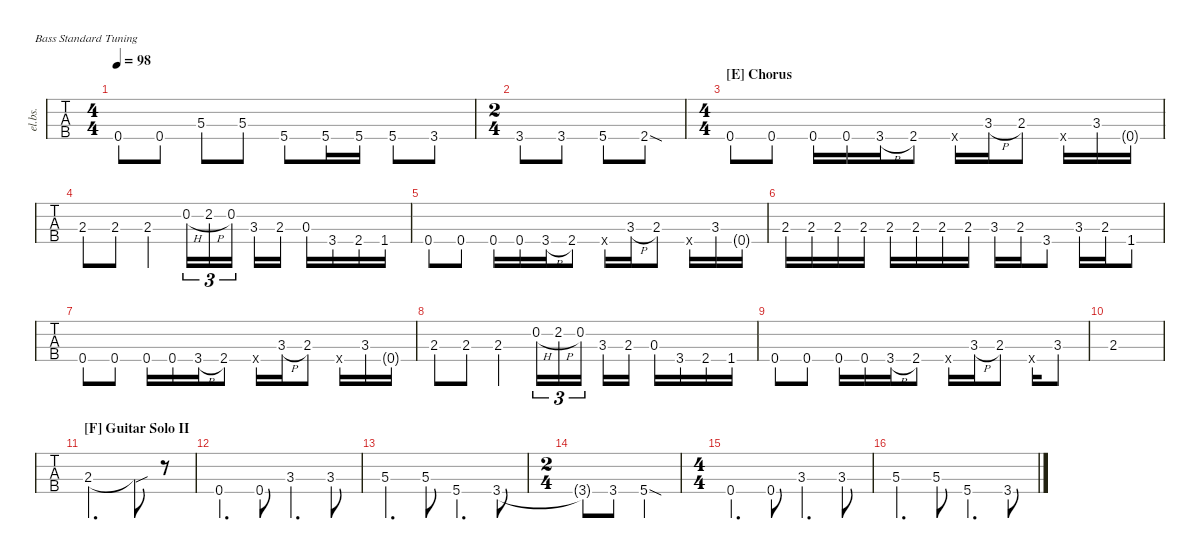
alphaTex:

\defaultSystemsLayout 4
\hideDynamics
\bracketExtendMode nobrackets
\track ("Bass" "el.bs.") {instrument electricbassfinger}
\staff {tabs}
\tuning (G2 D2 A1 E1)
\ts (4 4)
\tempo 98
\clef f4
\ks eminor
0.4{acc forcenatural}.8{dy mf} 0.4{acc forcenatural}.8 5.3{acc forcenatural}.8 5.3{acc forcenatural}.8 5.4{acc forcenatural}.8 5.4{acc forcenatural}.16 5.4{acc forcenatural}.16 5.4{acc forcenatural}.8 3.4{acc forcenatural}.8 |
\ts (2 4)
\beaming (8 2 2)
3.4{acc forcenatural}.8 3.4{acc forcenatural}.8 5.4{acc forcenatural}.8 2.4{sod acc #}.8 |
\ts (4 4)
\beaming (8 2 2 2 2)
\section ("E" "Chorus")
0.4{acc forcenatural}.8{dy f} 0.4{acc forcenatural}.8 0.4{acc forcenatural}.16 0.4{acc forcenatural}.16 3.4{h acc forcenatural}.16 2.4{st acc #}.8 0.4{x acc forcenatural}.16 3.3{h acc forcenatural}.16 2.3{st acc forcenatural}.8 0.4{x acc forcenatural}.16 3.3{acc forcenatural}.16 0.4{g acc forcenatural}.16 |
2.3{acc forcenatural}.8 2.3{acc forcenatural}.8 2.3{acc forcenatural}.4 0.2{h acc forcenatural}.16{tu (3 2)} 2.2{h acc forcenatural}.16{tu (3 2)} 0.2{acc forcenatural}.16{tu (3 2)} 3.3{acc forcenatural}.16 2.3{acc forcenatural}.16 0.3{acc forcenatural}.16 3.4{acc forcenatural}.16 2.4{acc #}.16 1.4{acc forcenatural}.16 |
0.4{acc forcenatural}.8 0.4{acc forcenatural}.8 0.4{acc forcenatural}.16 0.4{acc forcenatural}.16 3.4{h acc forcenatural}.16 2.4{st acc #}.8 0.4{x acc forcenatural}.16 3.3{h acc forcenatural}.16 2.3{st acc forcenatural}.8 0.4{x acc forcenatural}.16 3.3{acc forcenatural}.16 0.4{g acc forcenatural}.16 |
2.3{acc forcenatural}.16 2.3{acc forcenatural}.16 2.3{acc forcenatural}.16 2.3{acc forcenatural}.16 2.3{acc forcenatural}.16 2.3{acc forcenatural}.16 2.3{acc forcenatural}.16 2.3{acc forcenatural}.16 3.3{acc forcenatural}.16 2.3{acc forcenatural}.16 3.4{acc forcenatural}.8 3.3{acc forcenatural}.16 2.3{acc forcenatural}.16 1.4{ac acc forcenatural}.8 |
0.4{acc forcenatural}.8 0.4{acc forcenatural}.8 0.4{acc forcenatural}.16 0.4{acc forcenatural}.16 3.4{h acc forcenatural}.16 2.4{st acc #}.8 0.4{x acc forcenatural}.16 3.3{h acc forcenatural}.16 2.3{st acc forcenatural}.8 0.4{x acc forcenatural}.16 3.3{acc forcenatural}.16 0.4{g acc forcenatural}.16 |
2.3{acc forcenatural}.8 2.3{acc forcenatural}.8 2.3{acc forcenatural}.4 0.2{h acc forcenatural}.16{tu (3 2)} 2.2{h acc forcenatural}.16{tu (3 2)} 0.2{acc forcenatural}.16{tu (3 2)} 3.3{acc forcenatural}.16 2.3{acc forcenatural}.16 0.3{acc forcenatural}.16 3.4{acc forcenatural}.16 2.4{acc #}.16 1.4{acc forcenatural}.16 |
0.4{acc forcenatural}.8 0.4{acc forcenatural}.8 0.4{acc forcenatural}.16 0.4{acc forcenatural}.16 3.4{h acc forcenatural}.16 2.4{st acc #}.8 0.4{x acc forcenatural}.16 3.3{h acc forcenatural}.16 2.3{st acc forcenatural}.8 0.4{x acc forcenatural}.16 3.3{st acc forcenatural}.8 |
2.3{acc forcenatural}.1{dy mf} |
\section ("F" "Guitar Solo II")
2.3{acc forcenatural}.2{d dy f} 2.3{sou t acc forcenatural}.8 r.8 |
0.4{acc forcenatural}.4{d dy mf} 0.4{acc forcenatural}.8 3.3{acc forcenatural}.4{d} 3.3{st acc forcenatural}.8 |
5.3{acc forcenatural}.4{d} 5.3{acc forcenatural}.8 5.4{acc forcenatural}.4{d} 3.4{acc forcenatural}.8 |
\ts (2 4)
\beaming (8 2 2)
3.4{t acc forcenatural}.8 3.4{st acc forcenatural}.8 5.4{sod acc forcenatural}.4 |
\ts (4 4)
\beaming (8 2 2 2 2)
0.4{acc forcenatural}.4{d} 0.4{acc forcenatural}.8 3.3{acc forcenatural}.4{d} 3.3{st acc forcenatural}.8 |
5.3{acc forcenatural}.4{d} 5.3{acc forcenatural}.8 5.4{acc forcenatural}.4{d} 3.4{acc forcenatural}.8
